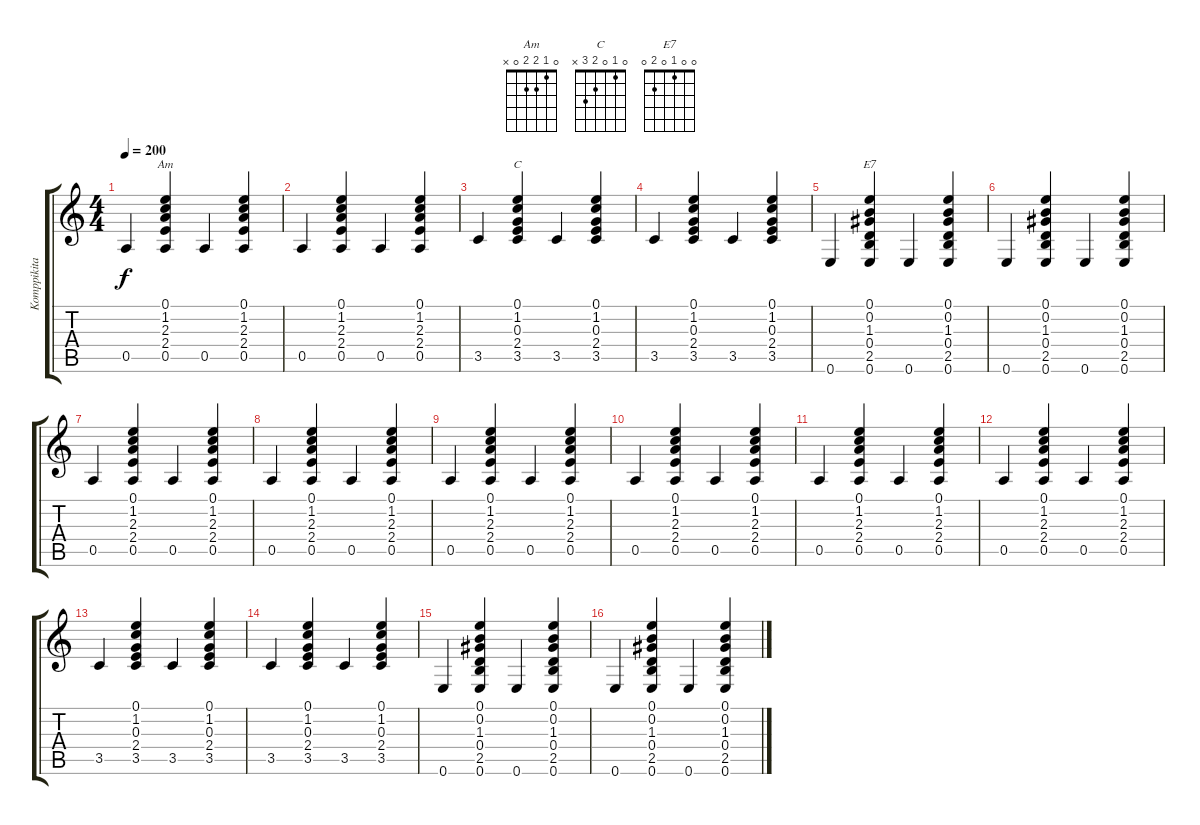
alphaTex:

\track ("Komppikitara" "Komppikita") {instrument acousticguitarnylon}
\staff {score tabs}
\tuning (E4 B3 G3 D3 A2 E2) {hide}
\chord ("Am" 0 1 2 2 0 x)
\chord ("C" 0 1 0 2 3 x)
\chord ("E7" 0 0 1 0 2 0)
\ts (4 4)
\tempo 200
\clef g2
\ks c
0.5.4{dy f} (0.1 1.2 2.3 2.4 0.5).4{ch "Am"} 0.5.4 (0.1 1.2 2.3 2.4 0.5).4 |
0.5.4 (0.1 1.2 2.3 2.4 0.5).4 0.5.4 (0.1 1.2 2.3 2.4 0.5).4 |
3.5.4 (0.1 1.2 0.3 2.4 3.5).4{ch "C"} 3.5.4 (0.1 1.2 0.3 2.4 3.5).4 |
3.5.4 (0.1 1.2 0.3 2.4 3.5).4 3.5.4 (0.1 1.2 0.3 2.4 3.5).4 |
0.6.4 (0.1 0.2 1.3 0.4 2.5 0.6).4{ch "E7"} 0.6.4 (0.1 0.2 1.3 0.4 2.5 0.6).4 |
0.6.4 (0.1 0.2 1.3 0.4 2.5 0.6).4 0.6.4 (0.1 0.2 1.3 0.4 2.5 0.6).4 |
0.5.4 (0.1 1.2 2.3 2.4 0.5).4 0.5.4 (0.1 1.2 2.3 2.4 0.5).4 |
0.5.4 (0.1 1.2 2.3 2.4 0.5).4 0.5.4 (0.1 1.2 2.3 2.4 0.5).4 |
0.5.4 (0.1 1.2 2.3 2.4 0.5).4 0.5.4 (0.1 1.2 2.3 2.4 0.5).4 |
0.5.4 (0.1 1.2 2.3 2.4 0.5).4 0.5.4 (0.1 1.2 2.3 2.4 0.5).4 |
0.5.4 (0.1 1.2 2.3 2.4 0.5).4 0.5.4 (0.1 1.2 2.3 2.4 0.5).4 |
0.5.4 (0.1 1.2 2.3 2.4 0.5).4 0.5.4 (0.1 1.2 2.3 2.4 0.5).4 |
3.5.4 (0.1 1.2 0.3 2.4 3.5).4 3.5.4 (0.1 1.2 0.3 2.4 3.5).4 |
3.5.4 (0.1 1.2 0.3 2.4 3.5).4 3.5.4 (0.1 1.2 0.3 2.4 3.5).4 |
0.6.4 (0.1 0.2 1.3 0.4 2.5 0.6).4 0.6.4 (0.1 0.2 1.3 0.4 2.5 0.6).4 |
0.6.4 (0.1 0.2 1.3 0.4 2.5 0.6).4 0.6.4 (0.1 0.2 1.3 0.4 2.5 0.6).4
